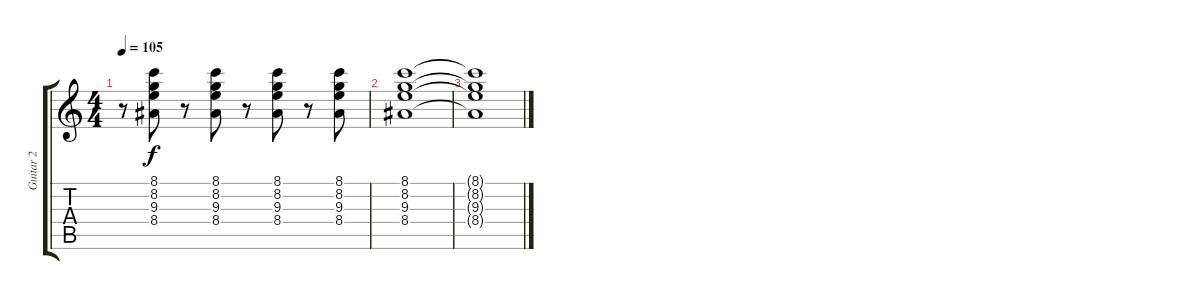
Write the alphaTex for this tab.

\track ("Guitar 2" "Guitar 2") {instrument electricguitarclean}
\staff {score tabs}
\tuning (E4 B3 G3 D3 A2 E2) {hide}
\ts (4 4)
\tempo 105
\clef g2
\ks c
r.8{dy f} (8.1 8.2 9.3 8.4).8 r.8 (8.1 8.2 9.3 8.4).8 r.8 (8.1 8.2 9.3 8.4).8 r.8 (8.1 8.2 9.3 8.4).8 |
(8.1 8.2 9.3 8.4).1 |
(8.1{t} 8.2{t} 9.3{t} 8.4{t}).1
